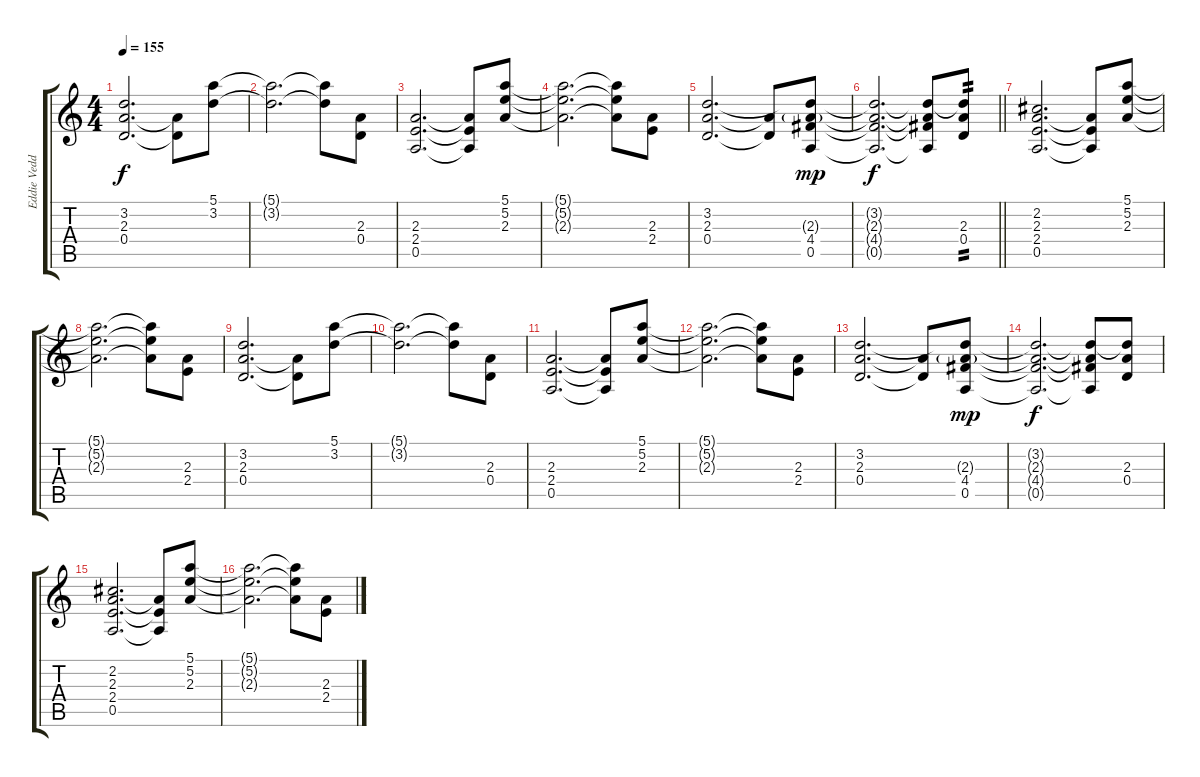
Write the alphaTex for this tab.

\track ("Eddie Vedder" "Eddie Vedd") {instrument electricguitarclean}
\staff {score tabs}
\tuning (E4 B3 G3 D3 A2 E2) {hide}
\ts (4 4)
\tempo 155
\clef g2
\ks c
(3.2 2.3 0.4).2{d dy f} (2.3{t} 0.4{t}).8 (5.1 3.2).8 |
(5.1{t} 3.2{t}).2{d} (5.1{t} 3.2{t}).8 (2.3 0.4).8 |
(2.3 2.4 0.5).2{d} (2.3{t} 2.4{t} 0.5{t}).8 (5.1 5.2 2.3).8 |
(5.1{t} 5.2{t} 2.3{t}).2{d} (5.1{t} 5.2{t} 2.3{t}).8 (2.3 2.4).8 |
(3.2 2.3 0.4).2{d} (2.3{t} 0.4{t}).8 (3.2{t} 2.3{g} 4.4 0.5).8{dy mp} |
\barLineRight lightlight
(3.2{t} 2.3{t} 4.4{t} 0.5{t}).2{d dy f} (3.2{t} 2.3{t} 4.4{t} 0.5{t}).8 (3.2{t} 2.3 0.4).8{tp 2} |
(2.2 2.3 2.4 0.5).2{d} (2.3{t} 2.4{t} 0.5{t}).8 (5.1 5.2 2.3).8 |
(5.1{t} 5.2{t} 2.3{t}).2{d} (5.1{t} 5.2{t} 2.3{t}).8 (2.3 2.4).8 |
(3.2 2.3 0.4).2{d} (2.3{t} 0.4{t}).8 (5.1 3.2).8 |
(5.1{t} 3.2{t}).2{d} (5.1{t} 3.2{t}).8 (2.3 0.4).8 |
(2.3 2.4 0.5).2{d} (2.3{t} 2.4{t} 0.5{t}).8 (5.1 5.2 2.3).8 |
(5.1{t} 5.2{t} 2.3{t}).2{d} (5.1{t} 5.2{t} 2.3{t}).8 (2.3 2.4).8 |
(3.2 2.3 0.4).2{d} (2.3{t} 0.4{t}).8 (3.2{t} 2.3{g} 4.4 0.5).8{dy mp} |
(3.2{t} 2.3{t} 4.4{t} 0.5{t}).2{d dy f} (3.2{t} 2.3{t} 4.4{t} 0.5{t}).8 (3.2{t} 2.3 0.4).8 |
(2.2 2.3 2.4 0.5).2{d} (2.3{t} 2.4{t} 0.5{t}).8 (5.1 5.2 2.3).8 |
(5.1{t} 5.2{t} 2.3{t}).2{d} (5.1{t} 5.2{t} 2.3{t}).8 (2.3 2.4).8
